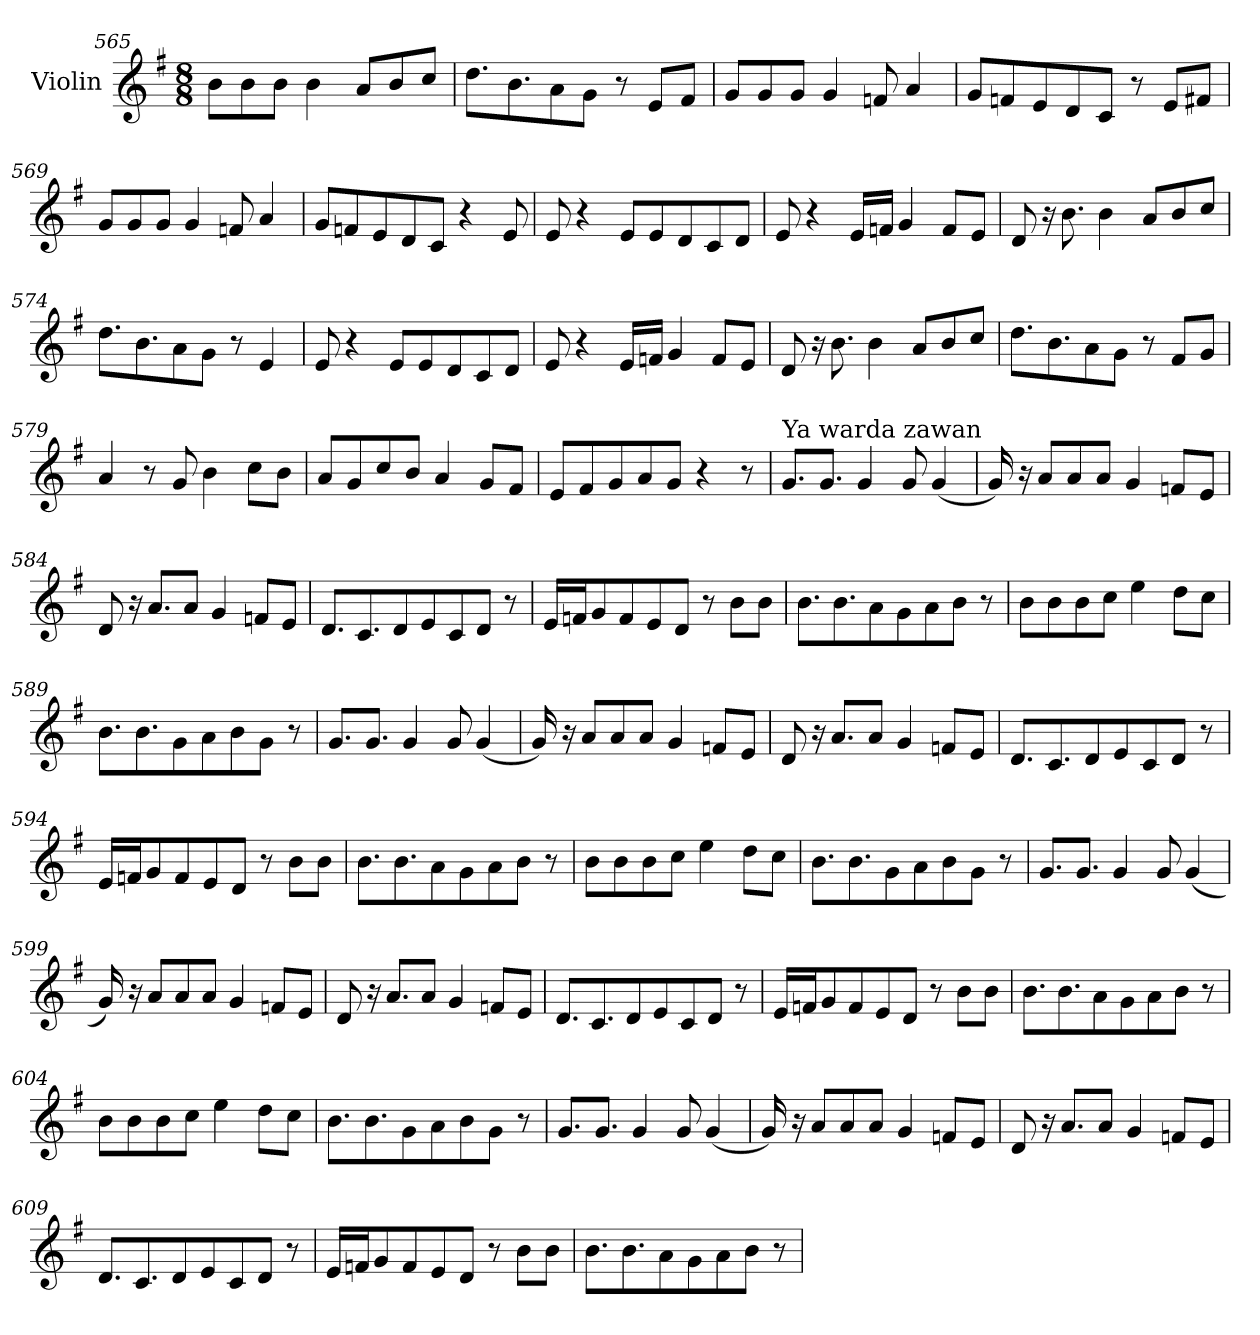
**kern
*part1
*staff1
*I"Violin
*clefG2
*k[f#]
*G:
*M8/8
=565
8b\L
8b\
8b\J
4b\
8a/L
8b/
8cc/J
=566
8.dd\L
8.bi\
8ai\
8gi\J
8r
8e/L
8f#/J
!!LO:LB:g=z
=567
8g/L
8g/
8g/J
4g/
8fn/
4a/
=568
8g/L
8fnj/
8ej/
8dj/
8cZ/J
8r
8e/L
8f#X/J
=569
8g/L
8g/
8g/J
4g/
8fn/
4a/
!!LO:LB:g=z
=570
8g/L
8fnj/
8ej/
8dj/
8cZ/J
4r
8e/
!!LO:LB:g=z
=571
8e/
4r
8e/L
8eZ/
8dZ/
8cZ/
8d/J
=572
8e/
4r
16e/LL
16fn/JJ
4g/
8f/L
8e/J
=573
8d/
16r
8.b\
4b\
8a/L
8b/
8cc/J
=574
8.dd\L
8.bi\
8ai\
8gi\J
8r
4e/
!!LO:LB:g=z
=575
8e/
4r
8e/L
8eZ/
8dZ/
8cZ/
8d/J
=576
8e/
4r
16e/LL
16fn/JJ
4g/
8f/L
8e/J
=577
8d/
16r
8.b\
4b\
8a/L
8b/
8cc/J
=578
8.dd\L
8.bi\
8ai\
8gi\J
8r
8f#/L
8g/J
!!LO:LB:g=z
=579
4a/
8r
8g/
4b\
8cc\L
8b\J
=580
8a/L
8g/
8cc/
8bi/J
4ai/
8gi/L
8f#/J
=581
8eV/L
8f#V/
8gV/
8a/
8g/J
4r
8r
=582
*MM100
!LO:TX:a:t=Ya warda zawan
8.g/L
8.g/J
4g/
8g/
(<4g/
!!LO:LB:g=z
=583
16g/)
16r
8a/L
8a/
8a/J
4g/
8fn/L
8e/J
=584
8d/
16r
8.a/L
8a/J
4g/
8fn/L
8e/J
=585
8.d/L
8.c/
8d/
8e/
8c/
8d/J
8r
!!LO:PB:g=z
=586
16e/LL
16fn/J
8g/
8fj/
8ej/
8dj/J
8r
8b\L
8b\J
!!LO:LB:g=z
=587
8.b\L
8.bi\
8ai\
8gi\
8a\
8b\J
8r
=588
8b\L
8b\
8b\
8cc\J
4eeZ\
8ddZ\L
8ccZ\J
=589
8.b\L
8.b\
8g\
8a\
8b\
8g\J
8r
=590
8.g/L
8.g/J
4g/
8g/
(<4g/
!!LO:PB:g=z
=591
16g/)
16r
8a/L
8a/
8a/J
4g/
8fn/L
8e/J
=592
8d/
16r
8.a/L
8a/J
4g/
8fn/L
8e/J
=593
8.d/L
8.c/
8d/
8e/
8c/
8d/J
8r
!!LO:LB:g=z
=594
16e/LL
16fn/J
8g/
8fj/
8ej/
8dj/J
8r
8b\L
8b\J
!!LO:LB:g=z
=595
8.b\L
8.bi\
8ai\
8gi\
8a\
8b\J
8r
=596
8b\L
8b\
8b\
8cc\J
4eeZ\
8ddZ\L
8ccZ\J
=597
8.b\L
8.b\
8g\
8a\
8b\
8g\J
8r
=598
8.g/L
8.g/J
4g/
8g/
(<4g/
!!LO:LB:g=z
=599
16g/)
16r
8a/L
8a/
8a/J
4g/
8fn/L
8e/J
=600
8d/
16r
8.a/L
8a/J
4g/
8fn/L
8e/J
=601
8.d/L
8.c/
8d/
8e/
8c/
8d/J
8r
!!LO:LB:g=z
=602
16e/LL
16fn/J
8g/
8fj/
8ej/
8dj/J
8r
8b\L
8b\J
!!LO:LB:g=z
=603
8.b\L
8.bi\
8ai\
8gi\
8a\
8b\J
8r
=604
8b\L
8b\
8b\
8cc\J
4eeZ\
8ddZ\L
8ccZ\J
=605
8.b\L
8.b\
8g\
8a\
8b\
8g\J
8r
=606
8.g/L
8.g/J
4g/
8g/
(<4g/
!!LO:LB:g=z
=607
16g/)
16r
8a/L
8a/
8a/J
4g/
8fn/L
8e/J
=608
8d/
16r
8.a/L
8a/J
4g/
8fn/L
8e/J
=609
8.d/L
8.c/
8d/
8e/
8c/
8d/J
8r
!!LO:LB:g=z
=610
16e/LL
16fn/J
8g/
8fj/
8ej/
8dj/J
8r
8b\L
8b\J
!!LO:PB:g=z
=611
8.b\L
8.bi\
8ai\
8gi\
8a\
8b\J
8r
=
*-
